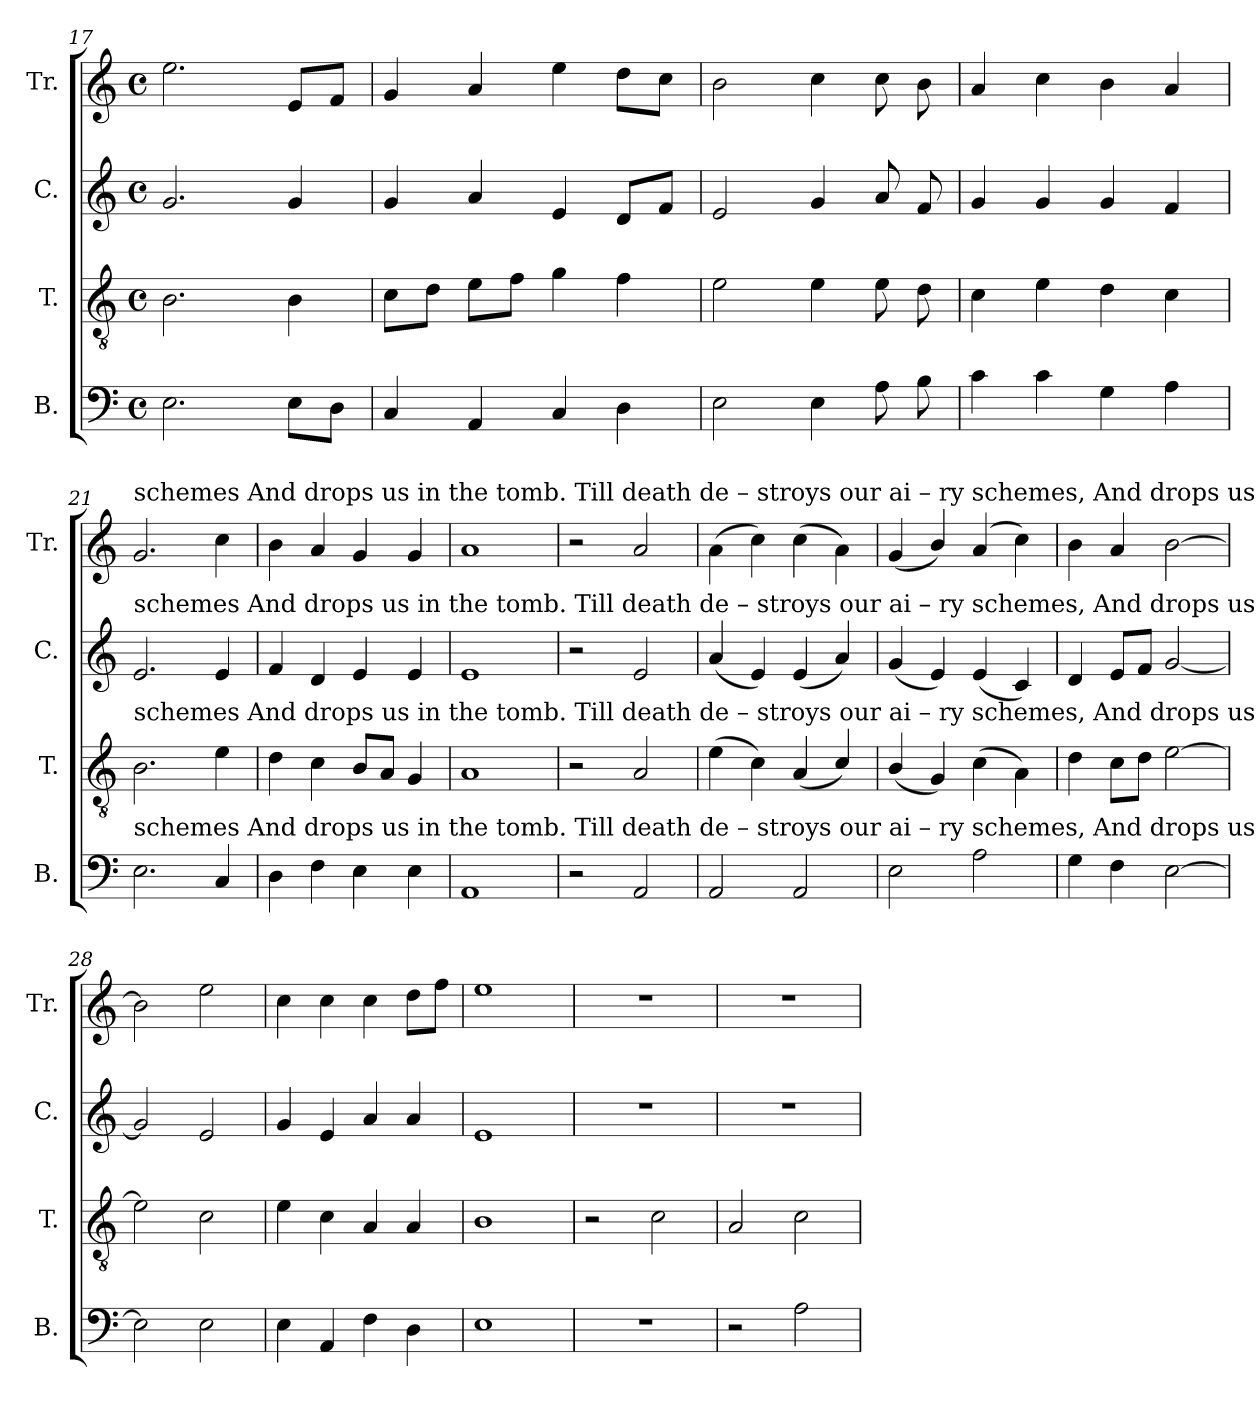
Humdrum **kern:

**kern	**kern	**kern	**kern
*part4	*part3	*part2	*part1
*staff4	*staff3	*staff2	*staff1
*I"B.	*I"T.	*I"C.	*I"Tr.
*I'B.	*I'T.	*I'C.	*I'Tr.
*clefF4	*clefGv2	*clefG2	*clefG2
*k[]	*k[]	*k[]	*k[]
*M4/4	*M4/4	*M4/4	*M4/4
*met(c)	*met(c)	*met(c)	*met(c)
=17	=17	=17	=17
2.E!\	2.B!\	2.g!/	2.ee!\
8E!\L	4B!\	4g!/	8e!/L
8D!\J	.	.	8f!/J
=18	=18	=18	=18
4C!/	8c!\L	4g!/	4g!/
.	8d!\J	.	.
4AA!/	8e!\L	4a!/	4a!/
.	8f!\J	.	.
4C!/	4g!\	4e!/	4ee!\
4D!\	4f!\	8d!/L	8dd!\L
.	.	8f!/J	8cc!\J
=19	=19	=19	=19
2E!\	2e!\	2e!/	2b!\
4E!\	4e!\	4g!/	4cc!\
8A!\	8e!\	8a!/	8cc!\
8B!\	8d!\	8f!/	8b!\
=20	=20	=20	=20
4c!\	4c!\	4g!/	4a!/
4c!\	4e!\	4g!/	4cc!\
4G!\	4d!\	4g!/	4b!\
4A!\	4c!\	4f!/	4a!/
=21	=21	=21	=21
!	!	!	!LO:TX:a:t=schemes And drops us in the tomb.  Till  death de    –    stroys   our   ai – ry  schemes,  And drops us in  the  tomb.                             Till  death destroys  our    ai      –      ry
!	!	!LO:TX:a:t=schemes And drops us in the tomb.  Till  death de    –    stroys   our   ai – ry  schemes,  And drops us in  the  tomb.                                             Till  death de    –    stroys   our	!
!	!LO:TX:a:t=schemes And drops us in the tomb.  Till  death de    –    stroys   our   ai – ry  schemes,  And drops us in the tomb.  Till death destroys our airy schemes, And drops us in, And	!	!
!LO:TX:a:t=schemes And drops us in the tomb.  Till  death de    –    stroys   our   ai – ry  schemes,  And drops us in  the  tomb.                Till death destroys our  ai – ry  schemes,      And	!	!	!
2.E!\	2.B!\	2.e!/	2.g!/
4C!/	4e!\	4e!/	4cc!\
=22	=22	=22	=22
4D!\	4d!\	4f!/	4b!\
4F!\	4c!\	4d!/	4a!/
4E!\	8B!/L	4e!/	4g!/
.	8A!/J	.	.
4E!\	4G!/	4e!/	4g!/
=23	=23	=23	=23
1AA!	1A!	1e!	1a!
=24	=24	=24	=24
2r	2r	2r	2r
2AA!/	2A!/	2e!/	2a!/
=25	=25	=25	=25
2AA!/	(4e!\	(4a!/	(4a!\
.	4c!\)	4e!/)	4cc!\)
2AA!/	(4A!/	(4e!/	(4cc!\
.	4c!/)	4a!/)	4a!\)
=26	=26	=26	=26
2E!\	(4B!/	(4g!/	(4g!/
.	4G!/)	4e!/)	4b!/)
2A!\	(4c!\	(4e!/	(4a!/
.	4A!\)	4c!/)	4cc!\)
=27	=27	=27	=27
4G!\	4d!\	4d!/	4b!\
4F!\	8c!\L	8e!/L	4a!/
.	8d!\J	8f!/J	.
[2E!\	[2e!\	[2g!/	[2b!\
=28	=28	=28	=28
2E!\]	2e!\]	2g!/]	2b!\]
2E!\	2c!\	2e!/	2ee!\
=29	=29	=29	=29
4E!\	4e!\	4g!/	4cc!\
4AA!/	4c!\	4e!/	4cc!\
4F!\	4A!/	4a!/	4cc!\
4D!\	4A!/	4a!/	8dd!\L
.	.	.	8ff!\J
=30	=30	=30	=30
1E!	1B!	1e!	1ee!
=31	=31	=31	=31
1r	2r	1r	1r
.	2c!\	.	.
=32	=32	=32	=32
2r	2A!/	1r	1r
2A!\	2c!\	.	.
=	=	=	=
*-	*-	*-	*-
